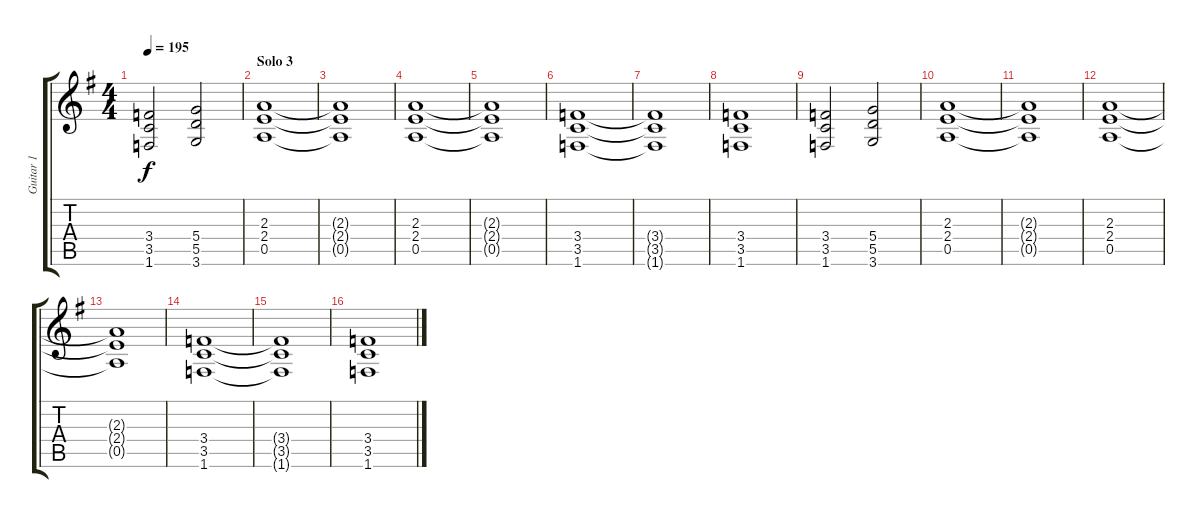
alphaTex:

\track ("Guitar 1" "Guitar 1") {instrument overdrivenguitar}
\staff {score tabs}
\tuning (E4 B3 G3 D3 A2 E2) {hide}
\ts (4 4)
\tempo 195
\clef g2
\ks eminor
(3.4 3.5 1.6).2{dy f} (5.4 5.5 3.6).2 |
\section ("" "Solo 3")
(2.3 2.4 0.5).1 |
(2.3{t} 2.4{t} 0.5{t}).1 |
(2.3 2.4 0.5).1 |
(2.3{t} 2.4{t} 0.5{t}).1 |
(3.4 3.5 1.6).1 |
(3.4{t} 3.5{t} 1.6{t}).1 |
(3.4 3.5 1.6).1 |
(3.4 3.5 1.6).2 (5.4 5.5 3.6).2 |
\section ("" "")
(2.3 2.4 0.5).1 |
(2.3{t} 2.4{t} 0.5{t}).1 |
(2.3 2.4 0.5).1 |
(2.3{t} 2.4{t} 0.5{t}).1 |
(3.4 3.5 1.6).1 |
(3.4{t} 3.5{t} 1.6{t}).1 |
(3.4 3.5 1.6).1
